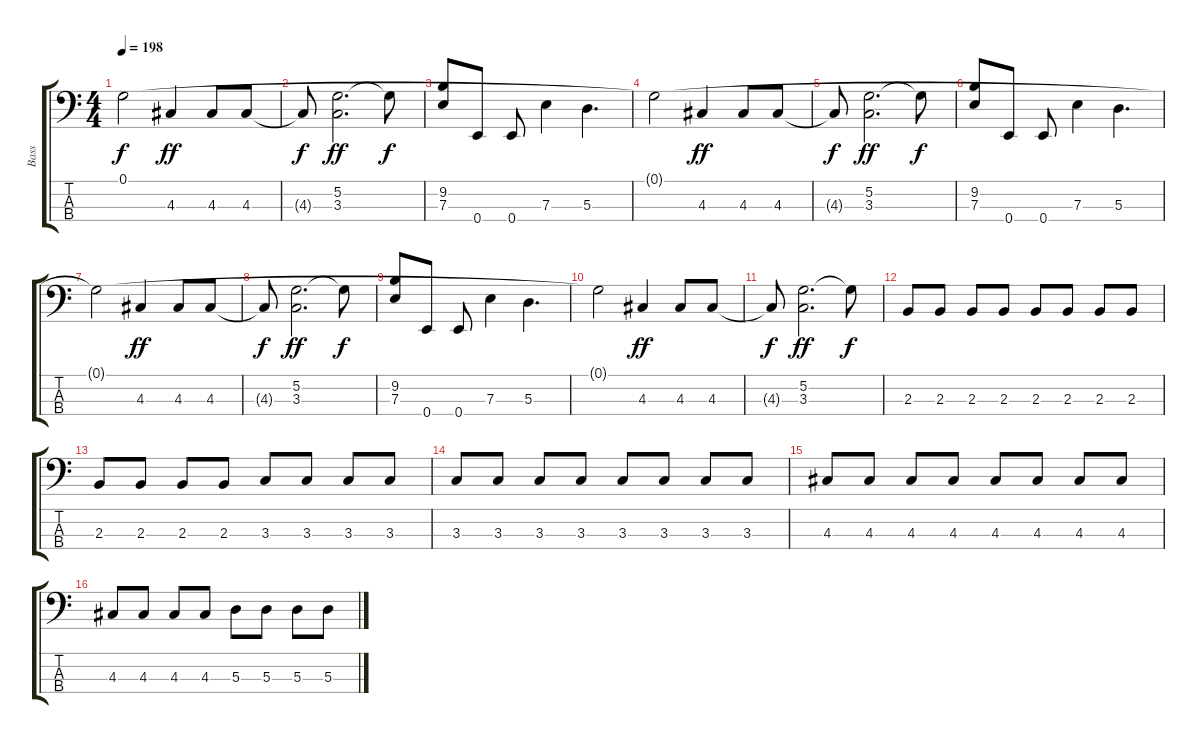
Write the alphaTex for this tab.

\track ("Bass" "Bass") {instrument electricbassfinger}
\staff {score tabs}
\tuning (G2 D2 A1 E1) {hide}
\ts (4 4)
\tempo 198
\clef f4
\ks c
0.1.2{dy f} 4.3.4{dy ff} 4.3.8 4.3.8 |
4.3{t}.8{dy f} (5.2 3.3).2{d dy ff} 5.2{t}.8{dy f} |
(9.2 7.3).8 0.4.8 0.4.8 7.3.4 5.3.4{d} |
0.1{t}.2 4.3.4{dy ff} 4.3.8 4.3.8 |
4.3{t}.8{dy f} (5.2 3.3).2{d dy ff} 5.2{t}.8{dy f} |
(9.2 7.3).8 0.4.8 0.4.8 7.3.4 5.3.4{d} |
0.1{t}.2 4.3.4{dy ff} 4.3.8 4.3.8 |
4.3{t}.8{dy f} (5.2 3.3).2{d dy ff} 5.2{t}.8{dy f} |
(9.2 7.3).8 0.4.8 0.4.8 7.3.4 5.3.4{d} |
0.1{t}.2 4.3.4{dy ff} 4.3.8 4.3.8 |
4.3{t}.8{dy f} (5.2 3.3).2{d dy ff} 5.2{t}.8{dy f} |
2.3.8 2.3.8 2.3.8 2.3.8 2.3.8 2.3.8 2.3.8 2.3.8 |
2.3.8 2.3.8 2.3.8 2.3.8 3.3.8 3.3.8 3.3.8 3.3.8 |
3.3.8 3.3.8 3.3.8 3.3.8 3.3.8 3.3.8 3.3.8 3.3.8 |
4.3.8 4.3.8 4.3.8 4.3.8 4.3.8 4.3.8 4.3.8 4.3.8 |
4.3.8 4.3.8 4.3.8 4.3.8 5.3.8 5.3.8 5.3.8 5.3.8
